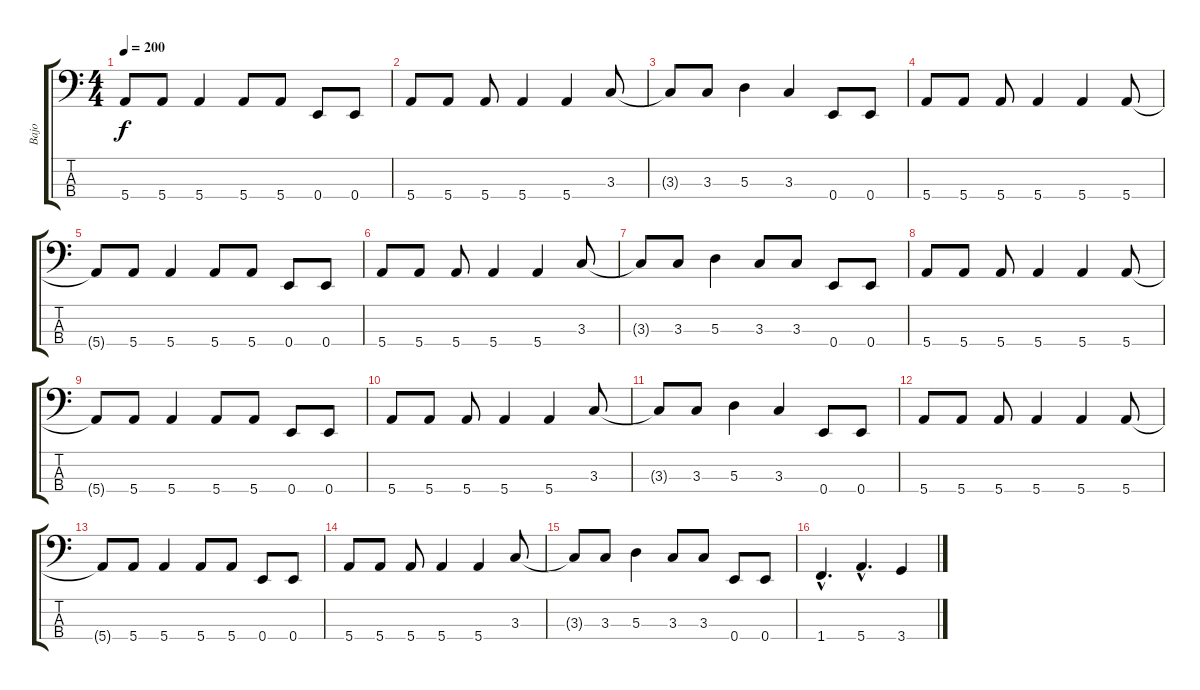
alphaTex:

\track ("Bajo" "Bajo") {instrument electricbassfinger}
\staff {score tabs}
\tuning (G2 D2 A1 E1) {hide}
\ts (4 4)
\tempo 200
\clef f4
\ks c
5.4{t}.8{dy f} 5.4.8 5.4.4 5.4.8 5.4.8 0.4.8 0.4.8 |
5.4.8 5.4.8 5.4.8 5.4.4 5.4.4 3.3.8 |
3.3{t}.8 3.3.8 5.3.4 3.3.4 0.4.8 0.4.8 |
5.4.8 5.4.8 5.4.8 5.4.4 5.4.4 5.4.8 |
5.4{t}.8 5.4.8 5.4.4 5.4.8 5.4.8 0.4.8 0.4.8 |
5.4.8 5.4.8 5.4.8 5.4.4 5.4.4 3.3.8 |
3.3{t}.8 3.3.8 5.3.4 3.3.8 3.3.8 0.4.8 0.4.8 |
5.4.8 5.4.8 5.4.8 5.4.4 5.4.4 5.4.8 |
5.4{t}.8 5.4.8 5.4.4 5.4.8 5.4.8 0.4.8 0.4.8 |
5.4.8 5.4.8 5.4.8 5.4.4 5.4.4 3.3.8 |
3.3{t}.8 3.3.8 5.3.4 3.3.4 0.4.8 0.4.8 |
5.4.8 5.4.8 5.4.8 5.4.4 5.4.4 5.4.8 |
5.4{t}.8 5.4.8 5.4.4 5.4.8 5.4.8 0.4.8 0.4.8 |
5.4.8 5.4.8 5.4.8 5.4.4 5.4.4 3.3.8 |
3.3{t}.8 3.3.8 5.3.4 3.3.8 3.3.8 0.4.8 0.4.8 |
1.4{hac}.4{d} 5.4{hac}.4{d} 3.4.4
